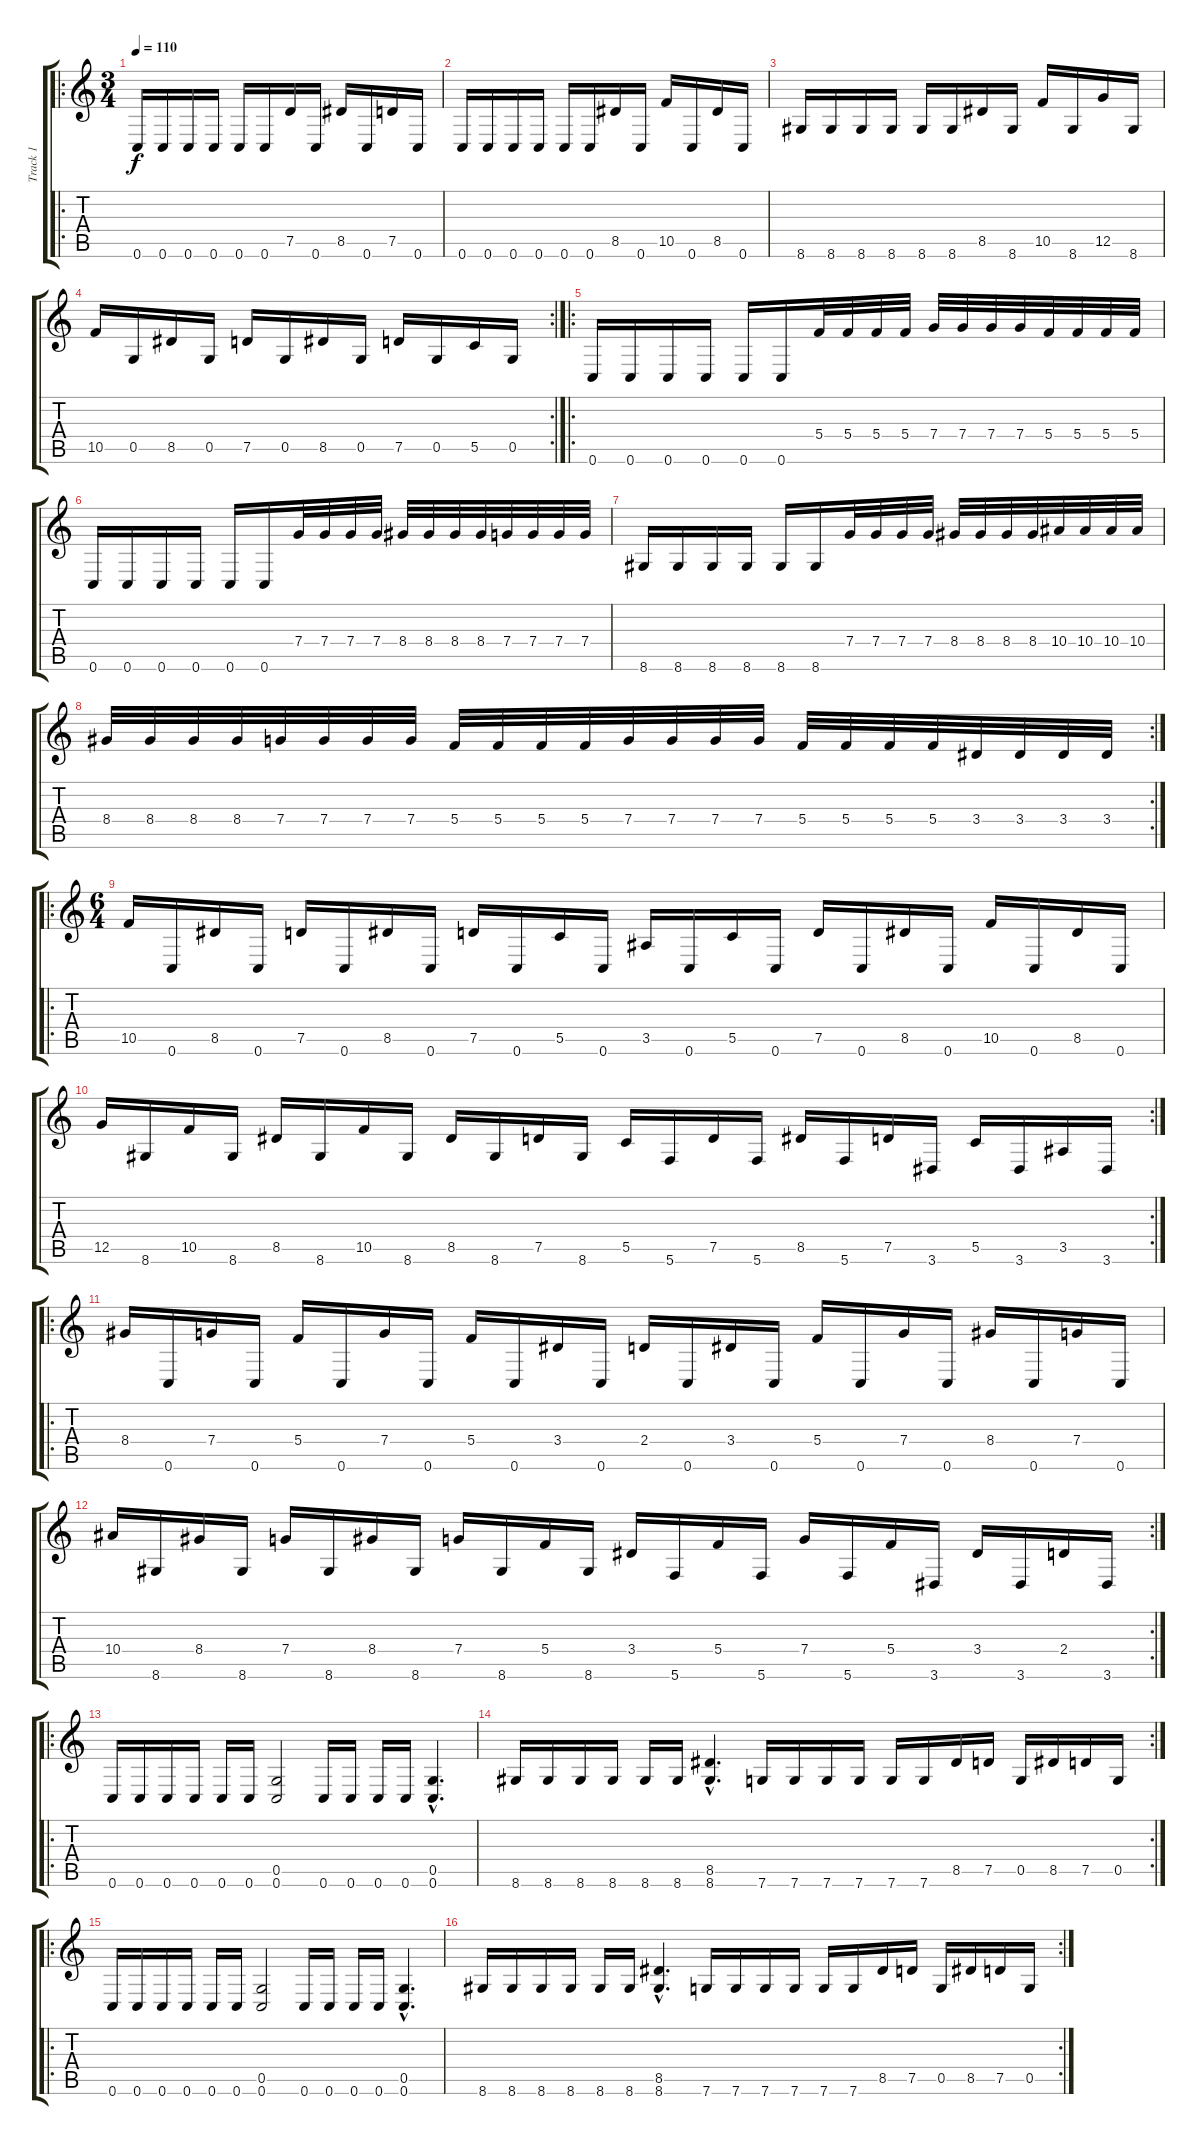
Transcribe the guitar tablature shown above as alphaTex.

\track ("Track 1" "Track 1") {instrument distortionguitar}
\staff {score tabs}
\tuning (D4 A3 F3 C3 G2 C2) {hide}
\ro
\ts (3 4)
\tempo 110
\clef g2
\ks c
0.6.16{dy f} 0.6.16 0.6.16 0.6.16 0.6.16 0.6.16 7.5.16 0.6.16 8.5.16 0.6.16 7.5.16 0.6.16 |
0.6.16 0.6.16 0.6.16 0.6.16 0.6.16 0.6.16 8.5.16 0.6.16 10.5.16 0.6.16 8.5.16 0.6.16 |
8.6.16 8.6.16 8.6.16 8.6.16 8.6.16 8.6.16 8.5.16 8.6.16 10.5.16 8.6.16 12.5.16 8.6.16 |
\rc 2
10.5.16 0.5.16 8.5.16 0.5.16 7.5.16 0.5.16 8.5.16 0.5.16 7.5.16 0.5.16 5.5.16 0.5.16 |
\ro
0.6.16 0.6.16 0.6.16 0.6.16 0.6.16 0.6.16 5.4.32 5.4.32 5.4.32 5.4.32 7.4.32 7.4.32 7.4.32 7.4.32 5.4.32 5.4.32 5.4.32 5.4.32 |
0.6.16 0.6.16 0.6.16 0.6.16 0.6.16 0.6.16 7.4.32 7.4.32 7.4.32 7.4.32 8.4.32 8.4.32 8.4.32 8.4.32 7.4.32 7.4.32 7.4.32 7.4.32 |
8.6.16 8.6.16 8.6.16 8.6.16 8.6.16 8.6.16 7.4.32 7.4.32 7.4.32 7.4.32 8.4.32 8.4.32 8.4.32 8.4.32 10.4.32 10.4.32 10.4.32 10.4.32 |
\rc 2
8.4.32 8.4.32 8.4.32 8.4.32 7.4.32 7.4.32 7.4.32 7.4.32 5.4.32 5.4.32 5.4.32 5.4.32 7.4.32 7.4.32 7.4.32 7.4.32 5.4.32 5.4.32 5.4.32 5.4.32 3.4.32 3.4.32 3.4.32 3.4.32 |
\ro
\ts (6 4)
10.5.16 0.6.16 8.5.16 0.6.16 7.5.16 0.6.16 8.5.16 0.6.16 7.5.16 0.6.16 5.5.16 0.6.16 3.5.16 0.6.16 5.5.16 0.6.16 7.5.16 0.6.16 8.5.16 0.6.16 10.5.16 0.6.16 8.5.16 0.6.16 |
\rc 2
12.5.16 8.6.16 10.5.16 8.6.16 8.5.16 8.6.16 10.5.16 8.6.16 8.5.16 8.6.16 7.5.16 8.6.16 5.5.16 5.6.16 7.5.16 5.6.16 8.5.16 5.6.16 7.5.16 3.6.16 5.5.16 3.6.16 3.5.16 3.6.16 |
\ro
8.4.16 0.6.16 7.4.16 0.6.16 5.4.16 0.6.16 7.4.16 0.6.16 5.4.16 0.6.16 3.4.16 0.6.16 2.4.16 0.6.16 3.4.16 0.6.16 5.4.16 0.6.16 7.4.16 0.6.16 8.4.16 0.6.16 7.4.16 0.6.16 |
\rc 2
10.4.16 8.6.16 8.4.16 8.6.16 7.4.16 8.6.16 8.4.16 8.6.16 7.4.16 8.6.16 5.4.16 8.6.16 3.4.16 5.6.16 5.4.16 5.6.16 7.4.16 5.6.16 5.4.16 3.6.16 3.4.16 3.6.16 2.4.16 3.6.16 |
\ro
0.6.16 0.6.16 0.6.16 0.6.16 0.6.16 0.6.16 (0.5 0.6).2 0.6.16 0.6.16 0.6.16 0.6.16 (0.5{hac} 0.6{hac}).4{d} |
\rc 2
8.6.16 8.6.16 8.6.16 8.6.16 8.6.16 8.6.16 (8.5{hac} 8.6{hac}).4{d} 7.6.16 7.6.16 7.6.16 7.6.16 7.6.16 7.6.16 8.5.16 7.5.16 0.5.16 8.5.16 7.5.16 0.5.16 |
\ro
0.6.16 0.6.16 0.6.16 0.6.16 0.6.16 0.6.16 (0.5 0.6).2 0.6.16 0.6.16 0.6.16 0.6.16 (0.5{hac} 0.6{hac}).4{d} |
\rc 2
8.6.16 8.6.16 8.6.16 8.6.16 8.6.16 8.6.16 (8.5{hac} 8.6{hac}).4{d} 7.6.16 7.6.16 7.6.16 7.6.16 7.6.16 7.6.16 8.5.16 7.5.16 0.5.16 8.5.16 7.5.16 0.5.16
